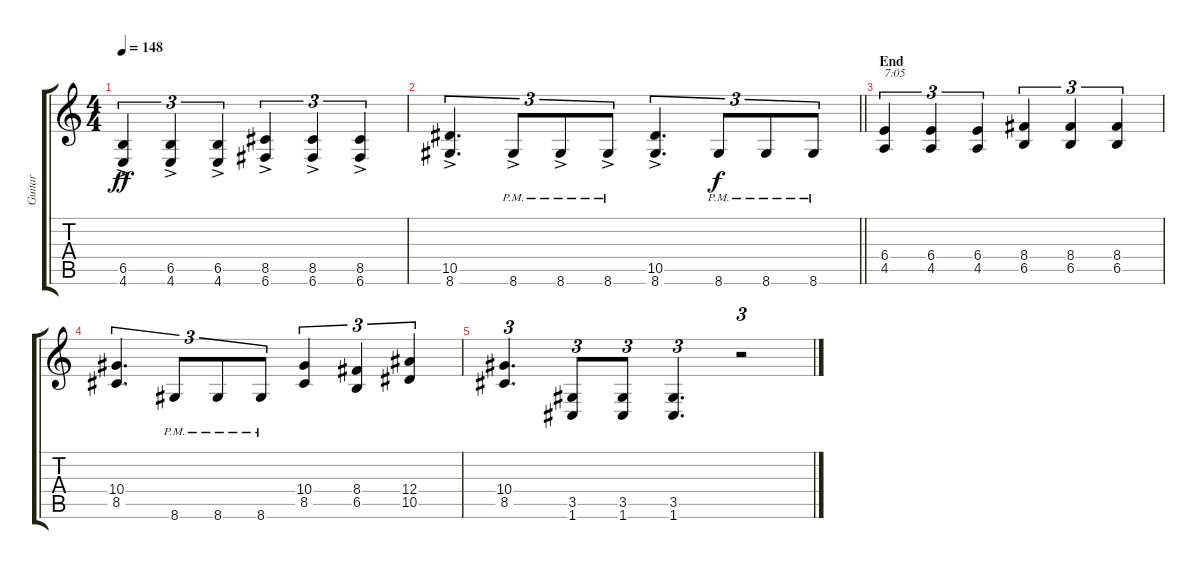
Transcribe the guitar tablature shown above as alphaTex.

\track ("Guitar" "Guitar") {instrument distortionguitar}
\staff {score tabs}
\tuning (C4 G3 Eb3 Bb2 F2 C2) {hide}
\ts (4 4)
\tempo 148
\clef g2
\ks c
(6.5{ac} 4.6{ac}).4{tu (3 2) dy ff} (6.5{ac} 4.6{ac}).4{tu (3 2)} (6.5{ac} 4.6{ac}).4{tu (3 2)} (8.5{ac} 6.6{ac}).4{tu (3 2)} (8.5{ac} 6.6{ac}).4{tu (3 2)} (8.5{ac} 6.6{ac}).4{tu (3 2)} |
\barLineRight lightlight
(10.5{ac} 8.6{ac}).4{d tu (3 2)} 8.6{ac pm}.8{tu (3 2)} 8.6{ac pm}.8{tu (3 2)} 8.6{ac pm}.8{tu (3 2)} (10.5{ac} 8.6{ac}).4{d tu (3 2)} 8.6{pm}.8{tu (3 2) dy f} 8.6{pm}.8{tu (3 2)} 8.6{pm}.8{tu (3 2)} |
\section ("" "End")
(6.4 4.5).4{tu (3 2) txt "7:05"} (6.4 4.5).4{tu (3 2)} (6.4 4.5).4{tu (3 2)} (8.4 6.5).4{tu (3 2)} (8.4 6.5).4{tu (3 2)} (8.4 6.5).4{tu (3 2)} |
(10.4 8.5).4{d tu (3 2)} 8.6{pm}.8{tu (3 2)} 8.6{pm}.8{tu (3 2)} 8.6{pm}.8{tu (3 2)} (10.4 8.5).4{tu (3 2)} (8.4 6.5).4{tu (3 2)} (12.4 10.5).4{tu (3 2)} |
(10.4 8.5).4{d tu (3 2)} (3.5 1.6).8{tu (3 2)} (3.5 1.6).8{tu (3 2)} (3.5 1.6).4{d tu (3 2)} r.2{tu (3 2)}
